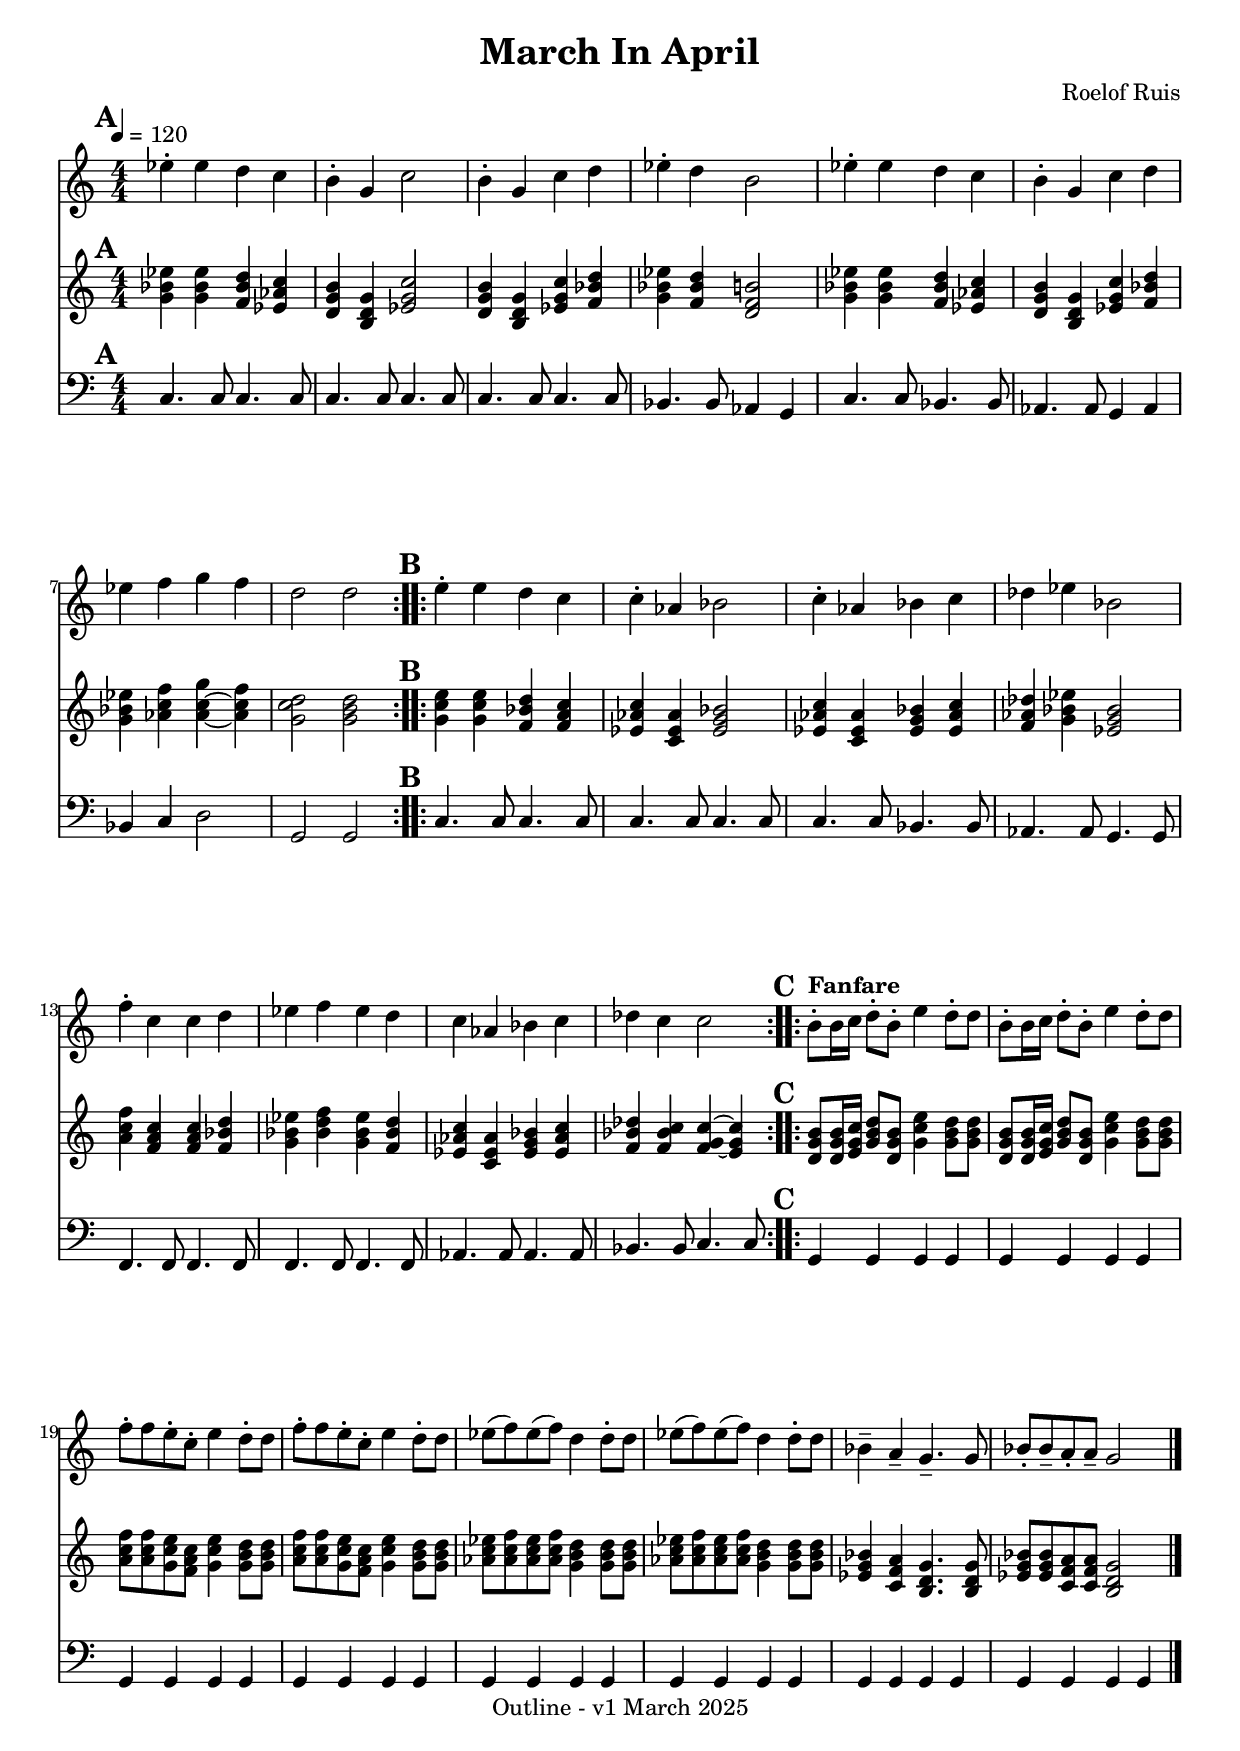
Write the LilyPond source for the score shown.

\version "2.24"

globalOptions = {
  \compressEmptyMeasures
  \numericTimeSignature
  \tempo 4=120
}

chordmusic = \chordmode {
  \set chordChanges = ##t
  
  % Chord
}

tenorSax = \relative c'' {
  \globalOptions
  \clef treble
  
  % Theme Minor
  \mark \default
  \repeat volta 2 {

    es4-. es d c |
    b-. g c2 |
    b4-. g c d |
    es4-. d b2 |
    
    es4-. es d c |
    b-. g c d |
    es4 f g f |
    d2 d2 |
    
  }
  
  % Theme Major
  \mark \default
  \repeat volta 2 {
    
    e4-. e d c |
    c-. as bes2 |
    c4-. as bes c |
    des es bes2 |
    
    f'4-. c c d |
    es f es d |
    c as bes c |
    des c c2 |
    
  }

  % Aankondiging
  \mark \default
  \repeat volta 2 {
    b8-.^\markup { \bold "Fanfare" } b16 c d8-. b-. e4 d8-. d |
    b8-. b16 c d8-. b-. e4 d8-. d |
    f8-. f e-. c-. e4 d8-. d |
    f8-. f e-. c-. e4 d8-. d |
  
    es8( f) es( f) d4 d8-. d |
    es8( f) es( f) d4 d8-. d |
    bes4-- a-- g4.-- g8 |
    bes8-. bes-- a-. a-- g2 |
  }

  \bar "|."
}

accordion = \relative c'' {
  \globalOptions
  \clef treble
  
  % Theme Minor
  \mark \default
  \repeat volta 2 {
  
    <g bes es>4 <g bes es> <f bes d> <es as c> |
    <d g b> <b d g> <es g c>2 |
    <d g b>4 <b d g> <es g c> <f bes d> |
    <g bes es> <f bes d> <d f b>2 |
  
    <g bes es>4 <g bes es> <f bes d> <es as c> |
    <d g b> <b d g> <es g c> <f bes d> |
    <g bes es> <as c f> <as~ c~ g'> <as c f> |
    <g c d>2 <g b d> |
    
  }
  
  % Theme Major
  \mark \default
  \repeat volta 2 {

    <g c e>4 <g c e> <f bes d> <f a c> |
    <es as c> <c es as> <es g bes>2 |
    <es as c>4 <c es as> <es g bes> <es as c> |
    <f as des>4 <g bes es> <es g bes>2 |
    
    <a c f>4 <f a c> <f a c> <f bes d> |
    <g bes es>4 <bes d f> <g bes es> <f bes d> |
    <es as c> <c es as> <es g bes> <es as c> |
    <f bes des> <f bes c> <f g~ c~> <e g c> |
  
  }
  
  % Aankondiging
  \mark \default
  \repeat volta 2 {
    <d g b>8 <d g b>16 <e g c> <g b d>8 <d g b> <g c e>4 <g b d>8 <g b d> |
    <d g b>8 <d g b>16 <e g c> <g b d>8 <d g b> <g c e>4 <g b d>8 <g b d> |
    <a c f>8 <a c f> <g c e> <f a c> <g c e>4 <g b d>8 <g b d> |
    <a c f>8 <a c f> <g c e> <f a c> <g c e>4 <g b d>8 <g b d> |
    
    <as c es>8 <as c f> <as c es> <as c f> <g b d>4 <g b d>8 <g b d> |
    <as c es>8 <as c f> <as c es> <as c f> <g b d>4 <g b d>8 <g b d> |
    <es g bes>4 <c f a> <b d g>4. <b d g>8 |
    <es g bes>8 <es g bes> <c f a> <c f a> <b d g>2 |
  }

  \bar "|."
}

bass = \relative c {
  \globalOptions
  \clef bass
  
  % Theme Minor
  \mark \default
  \repeat volta 2 {

    c4. c8 c4. c8 |
    c4. c8 c4. c8 |
    c4. c8 c4. c8 |
    bes4. bes8 as4 g |
    
    c4. c8 bes4. bes8 |
    as4. as8 g4 as |
    bes c d2 |
    g,2 g |

  }
  
  % Theme Major
  \mark \default
  \repeat volta 2 {
    
    c4. c8 c4. c8 |
    c4. c8 c4. c8 |
    c4. c8 bes4. bes8 |
    as4. as8 g4. g8 |

    f4. f8 f4. f8 |
    f4. f8 f4. f8 |
    as4. as8 as4. as8 |
    bes4. bes8 c4. c8 |
    
  }
  
  % Aankondiging
  \mark \default
  \repeat volta 2 {
    g4 g4 g4 g4 |
    g4 g4 g4 g4 |
    g4 g4 g4 g4 |
    g4 g4 g4 g4 |
    
    g4 g4 g4 g4 |
    g4 g4 g4 g4 |
    g4 g4 g4 g4 |
    g4 g4 g4 g4 |
  }

  \bar "|."

}

BookFull = \book {
  \bookOutputName "MarchInApril_Full"
  \paper {
    indent = 0.0
    ragged-last-bottom = ##f
    print-all-headers = ##t
    %max-systems-per-page = 16
  }
  
  \header {
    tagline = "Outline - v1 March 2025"
  }
  
  \score {
    \header {
      title = "March In April"
      composer = "Roelof Ruis"
    }
    <<
      \new ChordNames { \chordmusic }
      \new Staff = "saxophone" \tenorSax
      \new Staff = "accordion" \accordion
      \new Staff = "bass" \bass
    >>
  
    \layout {
      \context {
        \Score
        \remove Mark_engraver
        \remove Text_mark_engraver
        \remove Staff_collecting_engraver
      }
      \context {
        \Staff
        \consists Mark_engraver
        \consists Text_mark_engraver
        \consists Staff_collecting_engraver
      }
    }
  }
}

BookTenorSax = \book {
  \bookOutputName "MarchInApril_TenorSax" 
  \paper {
    indent = 0.0
    ragged-last-bottom = ##f
    print-all-headers = ##f
    max-systems-per-page = 12
  }
  
  \header {
    title = "March In April"
    composer = "Roelof Ruis"
    instrument = "Tenor Saxophone"
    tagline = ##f
  }
  
  \score {
    <<
      \new ChordNames { \transpose bes c' { \chordmusic } }
      \new Staff { \transpose bes c' \tenorSax }
    >>
  }
}

BookAccordion = \book {
  \bookOutputName "MarchInApril_Accordion" 
  \paper {
    indent = 0.0
    ragged-last-bottom = ##f
    print-all-headers = ##f
    max-systems-per-page = 12
  }
  
  \header {
    title = "March In April"
    composer = "Roelof Ruis"
    instrument = "Accordion"
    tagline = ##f
  }
  
  \score {
    <<
      \new ChordNames { \chordmusic }
      \new Staff { \accordion }
    >>
  }
}

BookBass = \book {
  \bookOutputName "MarchInApril_Bass" 
  \paper {
    indent = 0.0
    ragged-last-bottom = ##f
    print-all-headers = ##f
    max-systems-per-page = 12
  }
  
  \header {
    title = "March In April"
    composer = "Roelof Ruis"
    instrument = "Bass"
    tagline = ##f
  }
  
  \score {
    <<
      \new ChordNames { \chordmusic }
      \new Staff { \bass }
    >>
  }
}

Midi = \score {
  \bookOutputName "MarchInApril"
  <<
    \new Staff = "saxophone" {
      \set Staff.midiInstrument = "tenor sax"
      \set Staff.midiMinimumVolume = 0.6
      \set Staff.midiMaximumVolume = 0.9
      \unfoldRepeats { \transpose c c, { \tenorSax } }
    }
    \new Staff = "accordion" {
      \set Staff.midiInstrument = "reed organ"
      \set Staff.midiMinimumVolume = 0.3
      \set Staff.midiMaximumVolume = 0.6
      \unfoldRepeats { \transpose c c, { \accordion } }
    }
    \new Staff = "bass" {
      \set Staff.midiMinimumVolume = 0.4
      \set Staff.midiMaximumVolume = 0.9
      \set Staff.midiInstrument = "electric bass (finger)"
      \unfoldRepeats { \transpose c c, { \bass } }
    }
  >>
  
  \midi { }
}


\Midi
\BookFull
%\BookTenorSax
%\BookAccordion
%\BookBass